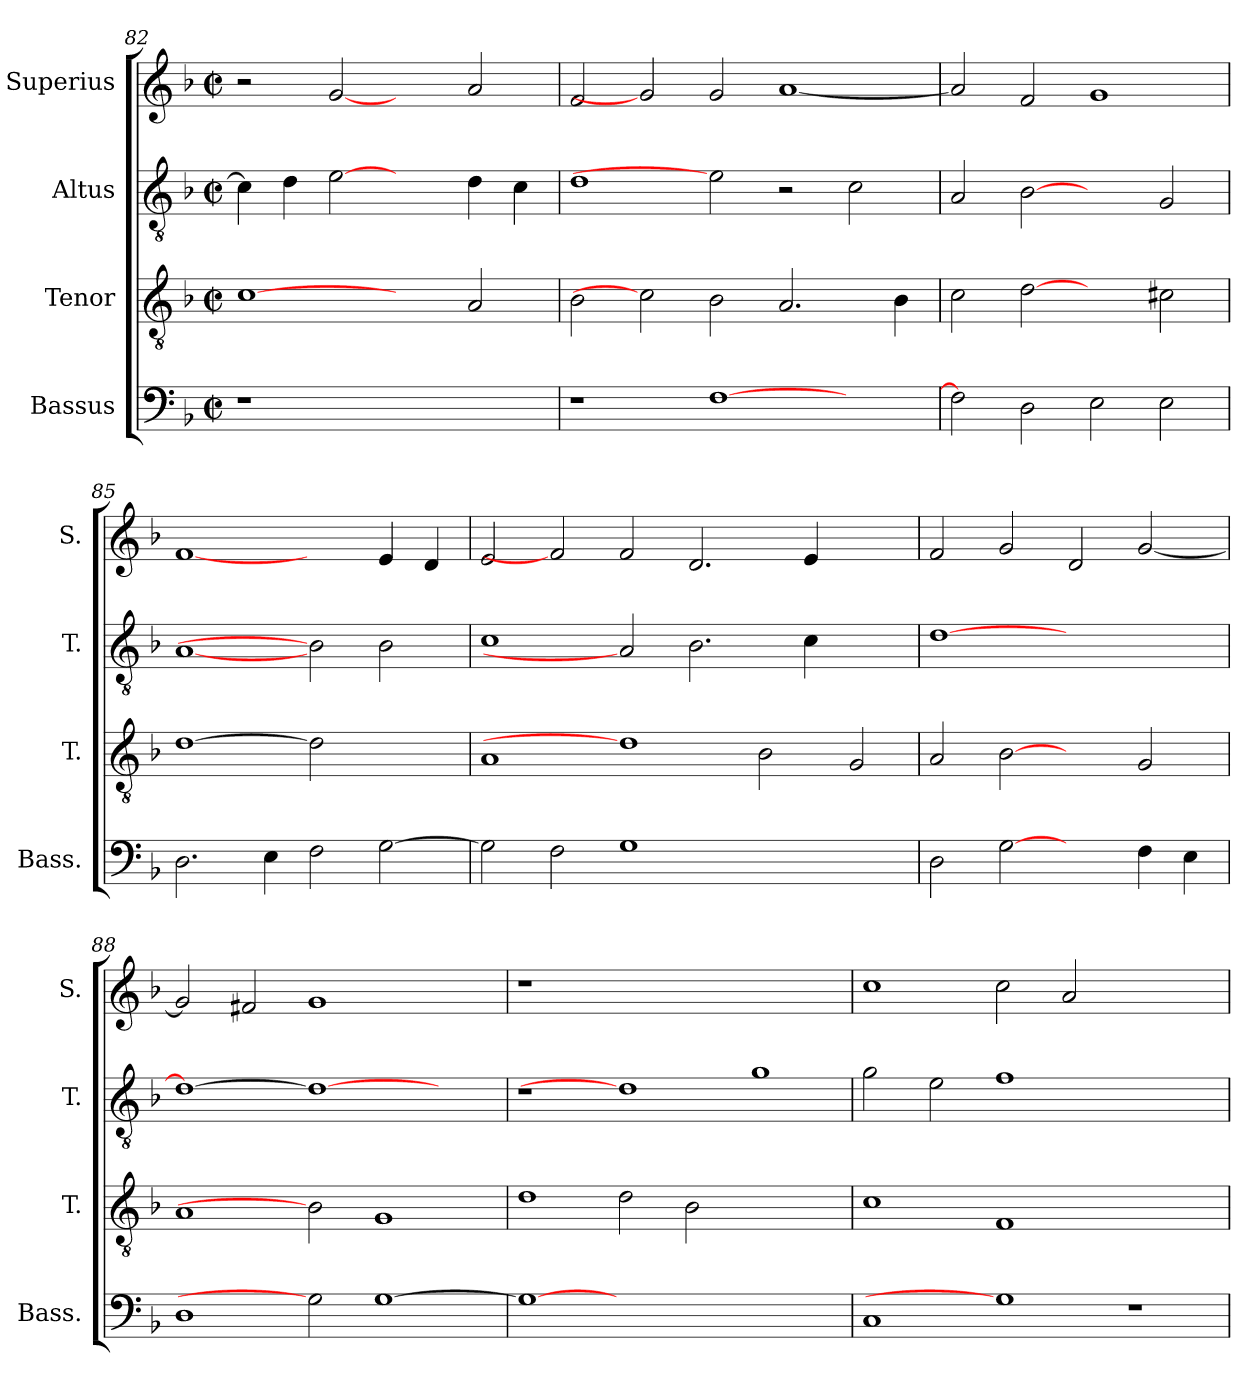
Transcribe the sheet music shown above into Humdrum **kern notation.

**kern	**kern	**kern	**kern
*part4	*part3	*part2	*part1
*staff4	*staff3	*staff2	*staff1
*I"Bassus	*I"Tenor	*I"Altus	*I"Superius
*I'Bass.	*I'T.	*I'T.	*I'S.
*clefF4	*clefGv2	*clefGv2	*clefG2
*	*ITrd7c12	*ITrd7c12	*
*k[b-]	*k[b-]	*k[b-]	*k[b-]
*F:	*F:	*F:	*F:
*M2/2	*M2/2	*M2/2	*M2/2
*met(c|)	*met(c|)	*met(c|)	*met(c|)
=82	=82	=82	=82
!LO:N:vis=1	!	!	!
1r	[1Ci	4Ci\]	2r
.	.	4Di\	.
.	.	[2Ei	[2gi
1ryy	2ryy	2ryy	2ryy
.	2AAi/	4Di\	2ai/
.	.	4Ci\	.
=83	=83	=83	=83
1r	2BB-i\	1Di	2fi/
.	2Ci]	.	2gi]
[>1Fi	2BB-i\	2Ei]	2gi/
.	2.AAi/	2r	[<1ai
2ryy	.	2Ci\	.
.	4BB-i\	.	.
!!LO:PB:g=z
=84	=84	=84	=84
2Fi\]	2Ci\	2AAi/	2ai/]
2Di\	[2Di	[2BB-i	2fi/
2Ei\	2ryy	2ryy	1gi
2Ei\	2C#Xi\	2GGi/	.
=85	=85	=85	=85
2.Di\	[1Di	[1AAi	[1fi
4Ei\	.	.	.
2Fi\	2Di]	2BB-i]	2ryy
[>2Gi\	2ryy	2BB-i\	4ei/
.	.	.	4di/
=86	=86	=86	=86
2Gi\]	1AAi	1Ci	2ei/
2Fi\	.	.	2fi]
1Gi	1Di]	2AAi]	2fi/
.	.	2.BB-i\	2.di/
1ryy	2BB-i\	.	.
.	.	4Ci\	4ei/
.	2GGi/	2ryy	2ryy
=87	=87	=87	=87
2Di\	2AAi/	[>1Di	2fi/
[2Gi	[2BB-i	.	2gi/
2ryy	2ryy	1ryy	2di/
4Fi\	2GGi/	.	[<2gi/
4Ei\	.	.	.
=88	=88	=88	=88
1Di	1AAi	1Di_>	2gi/]
.	.	.	2f#Xi/
2Gi]	2BB-i]	1Di_	1gi
[>1Gi	1GGi	.	.
.	.	2ryy	2ryy
!!LO:LB:g=z
=89	=89	=89	=89
!	!	!	!LO:N:vis=1
1Gi_>	1Di	1r	1r
0ryy	2Di\	1Di]	0ryy
.	2BB-i\	.	.
.	1ryy	1Gi	.
=90	=90	=90	=90
1Ci	1Ci	2Gi\	1cci
.	.	2Ei\	.
1Gi]	1FFi	1Fi	2cci\
.	.	.	2ai/
1r	1ryy	1ryy	1ryy
=	=	=	=
*-	*-	*-	*-
